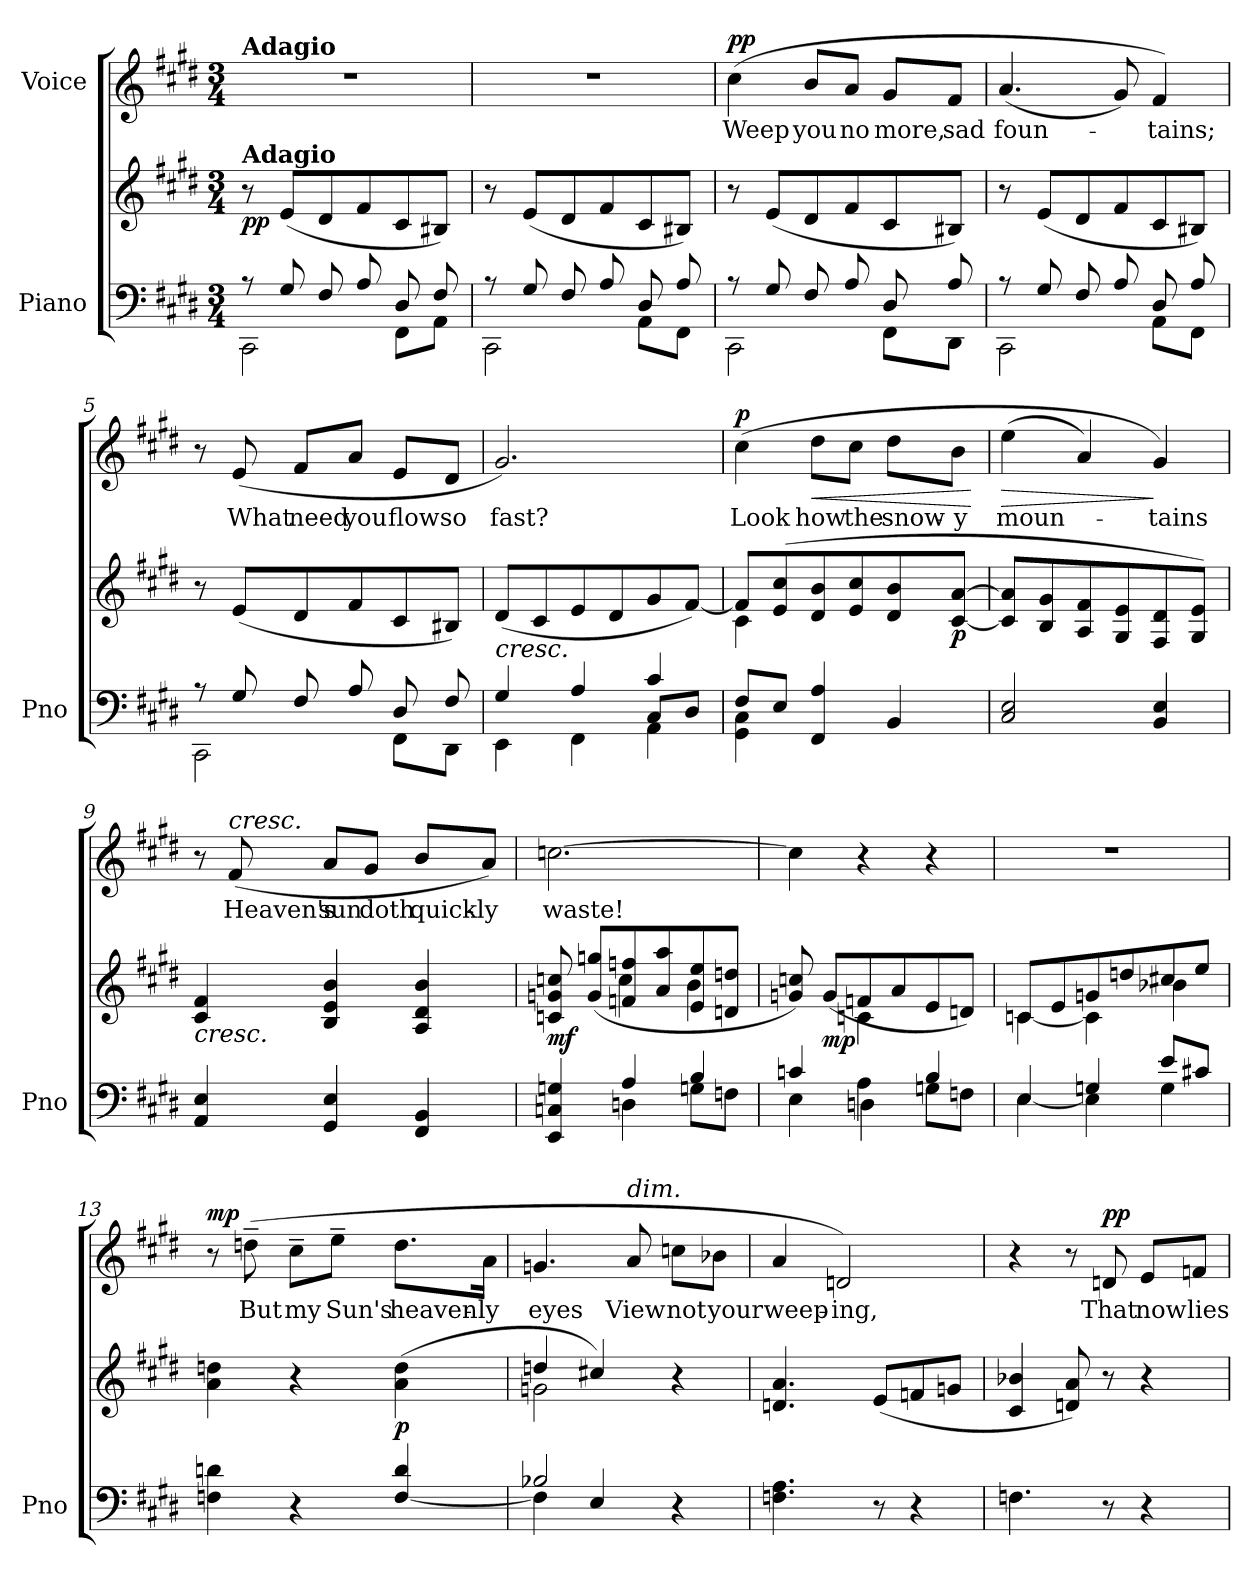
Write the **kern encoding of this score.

**kern	**kern	**dynam	**kern	**text	**dynam
*part2	*part2	*part2	*part1	*part1	*part1
*staff3	*staff2	*staff2/3	*staff1	*staff1	*staff1
*I"Piano	*	*	*I"Voice	*	*
*I'Pno	*	*	*	*	*
*clefF4	*clefG2	*	*clefG2	*	*
*k[f#c#g#d#]	*k[f#c#g#d#]	*	*k[f#c#g#d#]	*	*
*M3/4	*M3/4	*	*M3/4	*	*
=1	=1	=1	=1	=1	=1
*^	*	*	*	*	*
!	!	!	!	!LO:TX:a:B:t=Adagio	!	!
!	!	!LO:TX:a:B:t=Adagio	!	!	!	!
!	!	!	!LO:DY:b	!	!	!
8r	2CC#\	8r	pp	2.r	.	.
8G#/	.	(>8e/L	.	.	.	.
8F#/	.	8d#/	.	.	.	.
8A/	.	8f#/	.	.	.	.
8D#/	8FF#\L	8c#/	.	.	.	.
8F#/	8AA\J	8B#X/J)	.	.	.	.
=2	=2	=2	=2	=2	=2	=2
8r	2CC#\	8r	.	2.r	.	.
8G#/	.	(>8e/L	.	.	.	.
8F#/	.	8d#/	.	.	.	.
8A/	.	8f#/	.	.	.	.
8D#/	8AA\L	8c#/	.	.	.	.
8A/	8FF#\J	8B#X/J)	.	.	.	.
=3	=3	=3	=3	=3	=3	=3
!	!	!	!	!	!	!LO:DY:a
8r	2CC#\	8r	.	(4cc#\	Weep	pp
8G#/	.	(>8e/L	.	.	.	.
8F#/	.	8d#/	.	8b/L	you	.
8A/	.	8f#/	.	8a/J	no	.
8D#/	8FF#\L	8c#/	.	8g#/L	more,	.
8A/	8DD#\J	8B#X/J)	.	8f#/J	sad	.
=4	=4	=4	=4	=4	=4	=4
8r	2CC#\	8r	.	(4.a/	foun-	.
8G#/	.	(>8e/L	.	.	.	.
8F#/	.	8d#/	.	.	.	.
8A/	.	8f#/	.	8g#/)	.	.
8D#/	8AA\L	8c#/	.	4f#/)	-tains;	.
8A/	8FF#\J	8B#X/J)	.	.	.	.
=5	=5	=5	=5	=5	=5	=5
8r	2CC#\	8r	.	8r	.	.
8G#/	.	(>8e/L	.	(>8e/	What	.
8F#/	.	8d#/	.	8f#/L	need	.
8A/	.	8f#/	.	8a/J	you	.
8D#/	8FF#\L	8c#/	.	8e/L	flow	.
8F#/	8DD#\J	8B#X/J)	.	8d#/J	so	.
=6	=6	=6	=6	=6	=6	=6
*	*^	*	*	*	*	*
!	!	!	!LO:TX:b:i:t=cresc.	!	!	!	!
4G#/	4EE\	2ryy	(>8d#/L	.	2.g#/)	fast?	.
.	.	.	8c#/	.	.	.	.
4A/	4FF#\	.	8e/	.	.	.	.
.	.	.	8d#/	.	.	.	.
4c#/	4AA\	8C#/L	8g#/	.	.	.	.
.	.	8D#/J	[>8f#/J)	.	.	.	.
=7	=7	=7	=7	=7	=7	=7	=7
*	*	*	*^	*	*	*	*
!	!	!	!	!	!	!	!	!LO:DY:a
*	*v	*v	*	*	*	*	*	*
8F#/L	4GG#\ 4C#\	8f#/L]	4c#\	.	(4cc#\	Look	p
8E/J	.	(8e/ 8cc#/	.	.	.	.	.
!	!	!	!	!	!	!	!LO:HP:b
4FF#/ 4A/	2ryy	8d#/ 8b/	2ryy	.	8dd#\L	how	<
.	.	8e/ 8cc#/	.	.	8cc#\J	the	.
4BB/	.	8d#/ 8b/	.	.	8dd#\L	snow-	.
!	!	!	!	!LO:DY:b	!	!	!
.	.	[<8c#/ [8a/J	.	p	8b\J	-y	.
*v	*v	*	*	*	*	*	*
*	*v	*v	*	*	*	*
.	.	.	.	.	[
=8	=8	=8	=8	=8	=8
!	!	!	!	!	!LO:HP:b
2C#/ 2E/	8c#/] 8a/]L	.	(4ee\	moun-	>
.	8B/ 8g#/	.	.	.	.
.	8A/ 8f#/	.	4a/)	.	.
.	8G#/ 8e/	.	.	.	.
4BB/ 4E/	8F#/ 8d#/	.	4g#/)	-tains	]
.	8G#/ 8e/J)	.	.	.	.
=9	=9	=9	=9	=9	=9
!	!LO:TX:b:i:t=cresc.	!	!	!	!
4AA/ 4E/	4c#/ 4f#/	.	8r	.	.
!	!	!	!LO:TX:a:i:t=cresc.	!	!
.	.	.	(>8f#/	Heaven's	.
4GG#/ 4E/	4B/ 4e/ 4b/	.	8a/L	sun	.
.	.	.	8g#/J	doth	.
4FF#/ 4BB/	4A/ 4d#/ 4b/	.	8b/L	quick-	.
.	.	.	8a/J)	-ly	.
=10	=10	=10	=10	=10	=10
*^	*^	*	*	*	*
!	!	!	!	!LO:DY:b	!	!	!
4EE/ 4Cn/ 4Gn/	4ryy	8cn/ 8gn/ 8ccn/	4ryy	mf	[2.ccn\	waste!	.
.	.	(8g/ 8ggn/L	.	.	.	.	.
4A/	4Dn\	8fn/ 8ffn/	4cc\	.	.	.	.
.	.	8a/ 8aa/	.	.	.	.	.
4B/	8Gn\L	8e/ 8ee/	4b\	.	.	.	.
.	8Fn\J	8dn/ 8ddn/J	.	.	.	.	.
=11	=11	=11	=11	=11	=11	=11	=11
4cn/	4E\	8gn/ 8ccn/)	4ryy	.	4cc\]	.	.
!	!	!	!	!LO:DY:b	!	!	!
.	.	(8g/L	.	mp	.	.	.
4A\	4Dn\	8fn/	4cn\	.	4r	.	.
.	.	8a/	.	.	.	.	.
4B/	8Gn\L	8e/	4ryy	.	4r	.	.
.	8Fn\J	8dn/J)	.	.	.	.	.
=12	=12	=12	=12	=12	=12	=12	=12
4E/	[4E\	8cn/L	(>[4c\	.	2.r	.	.
.	.	8e/	.	.	.	.	.
4Gn/	4E\]	8gn/	4c\]	.	.	.	.
.	.	8ddn/	.	.	.	.	.
8e/L	4G\	8cc#X/	4b-X\	.	.	.	.
8c#X/J)	.	(8ee/J	.	.	.	.	.
*v	*v	*	*	*	*	*	*
*	*v	*v	*	*	*	*
=13	=13	=13	=13	=13	=13
!	!	!	!	!	!LO:DY:a
4Fn\ 4dn\	4a\ 4ddn\	.	8r	.	mp
.	.	.	(8ddn~\	But	.
4r	4r	.	8cc#~\L	my	.
.	.	.	8ee~\J	Sun's	.
!	!	!LO:DY:b	!	!	!
[<4F/ 4d/	(4a\ 4dd\	p	8.dd\L	heaven-	.
.	.	.	16a\Jk	-ly	.
=14	=14	=14	=14	=14	=14
*^	*^	*	*	*	*
2B-X/	4F\]	4ddn/	2gn\	.	4.gn/	eyes	.
.	4E/	4cc#X/)	.	.	.	.	.
!	!	!	!	!	!LO:TX:a:i:t=dim.	!	!
.	.	.	.	.	8a/	View	.
4r	4ryy	4r	4ryy	.	8ccn\L	not	.
.	.	.	.	.	8b-X\J	your	.
*v	*v	*	*	*	*	*	*
*	*v	*v	*	*	*	*
=15	=15	=15	=15	=15	=15
4.Fn\ 4.A\	4.dn/ 4.a/	.	4a/	weep-	.
.	.	.	2dn/)	-ing,	.
8r	(>8e/L	.	.	.	.
4r	8fn/	.	.	.	.
.	8gn/J	.	.	.	.
=16	=16	=16	=16	=16	=16
4.Fn\	4c#/ 4b-X/	.	4r	.	.
.	8dn/ 8a/)	.	8r	.	.
!	!	!	!	!	!LO:DY:a
8r	8r	.	8dn/	That	pp
4r	4r	.	8e/L	now	.
.	.	.	8fn/J	lies	.
=	=	=	=	=	=
*-	*-	*-	*-	*-	*-
